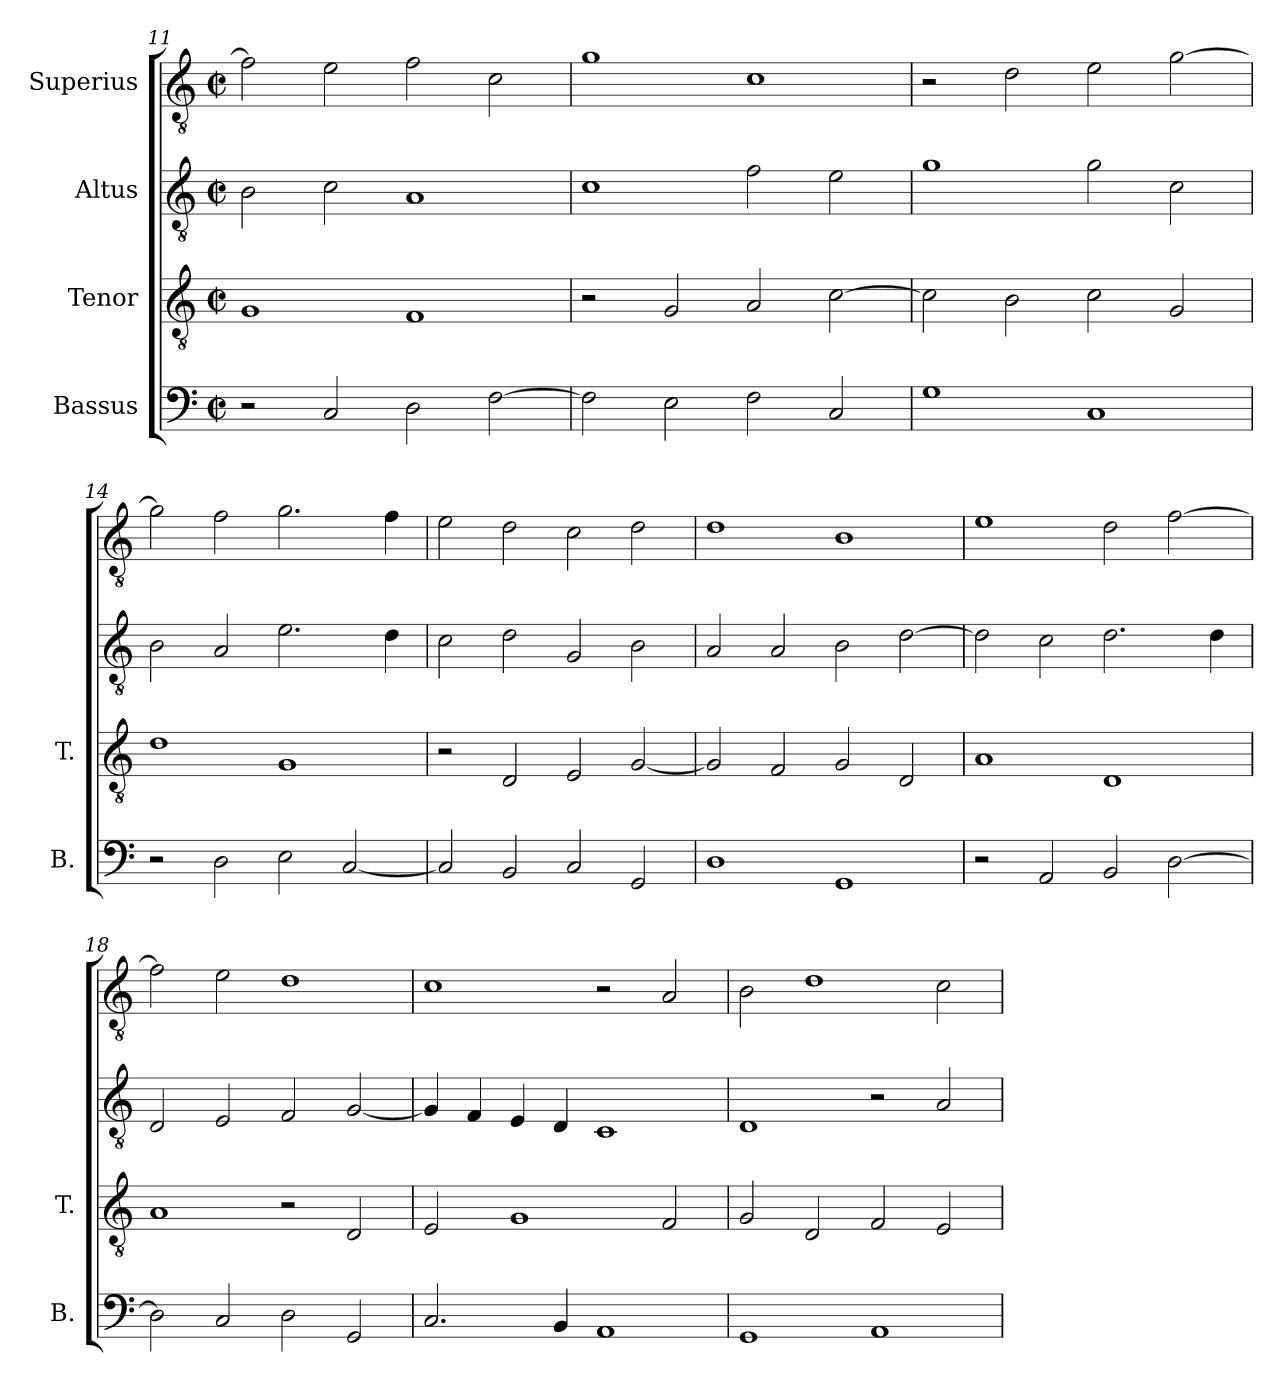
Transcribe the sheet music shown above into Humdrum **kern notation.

**kern	**kern	**kern	**kern
*part4	*part3	*part2	*part1
*staff4	*staff3	*staff2	*staff1
*I"Bassus	*I"Tenor	*I"Altus	*I"Superius
*I'B.	*I'T.	*	*
*clefF4	*clefGv2	*clefGv2	*clefGv2
*	*ITrd7c12	*ITrd7c12	*ITrd7c12
*k[]	*k[]	*k[]	*k[]
*C:	*C:	*C:	*C:
*M2/2	*M2/2	*M2/2	*M2/2
*met(c|)	*met(c|)	*met(c|)	*met(c|)
=11	=11	=11	=11
2r	1GGi	2BBi\	2Fi\]
2Ci/	.	2Ci\	2Ei\
2Di\	1FFi	1AAi	2Fi\
[>2Fi\	.	.	2Ci\
!!LO:PB:g=z
=12	=12	=12	=12
2Fi\]	2r	1Ci	1Gi
2Ei\	2GGi/	.	.
2Fi\	2AAi/	2Fi\	1Ci
2Ci/	[>2Ci\	2Ei\	.
=13	=13	=13	=13
1Gi	2Ci\]	1Gi	2r
.	2BBi\	.	2Di\
1Ci	2Ci\	2Gi\	2Ei\
.	2GGi/	2Ci\	[>2Gi\
=14	=14	=14	=14
2r	1Di	2BBi\	2Gi\]
2Di\	.	2AAi/	2Fi\
2Ei\	1GGi	2.Ei\	2.Gi\
[<2Ci/	.	.	.
.	.	4Di\	4Fi\
=15	=15	=15	=15
2Ci/]	2r	2Ci\	2Ei\
2BBi/	2DDi/	2Di\	2Di\
2Ci/	2EEi/	2GGi/	2Ci\
2GGi/	[<2GGi/	2BBi\	2Di\
=16	=16	=16	=16
1Di	2GGi/]	2AAi/	1Di
.	2FFi/	2AAi/	.
1GGi	2GGi/	2BBi\	1BBi
.	2DDi/	[>2Di\	.
!!LO:LB:g=z
=17	=17	=17	=17
2r	1AAi	2Di\]	1Ei
2AAi/	.	2Ci\	.
2BBi/	1DDi	2.Di\	2Di\
[>2Di\	.	.	[>2Fi\
.	.	4Di\	.
=18	=18	=18	=18
2Di\]	1AAi	2DDi/	2Fi\]
2Ci/	.	2EEi/	2Ei\
2Di\	2r	2FFi/	1Di
2GGi/	2DDi/	[<2GGi/	.
=19	=19	=19	=19
2.Ci/	2EEi/	4GGi/]	1Ci
.	.	4FFi/	.
.	1GGi	4EEi/	.
4BBi/	.	4DDi/	.
1AAi	.	1CCi	2r
.	2FFi/	.	2AAi/
=20	=20	=20	=20
1GGi	2GGi/	1DDi	2BBi\
.	2DDi/	.	1Di
1AAi	2FFi/	2r	.
.	2EEi/	2AAi/	2Ci\
=	=	=	=
*-	*-	*-	*-
